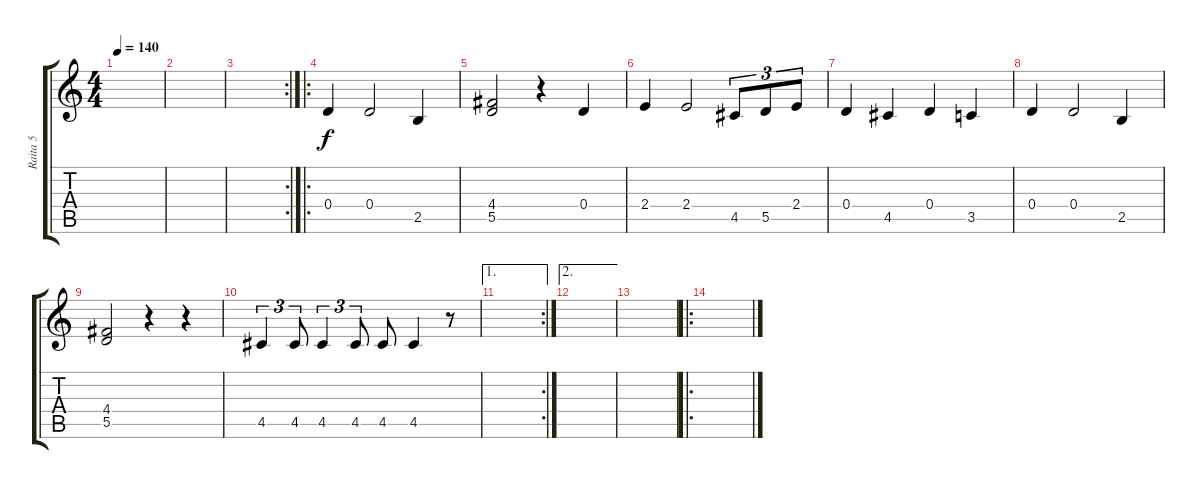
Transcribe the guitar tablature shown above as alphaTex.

\track ("Raita 5" "Raita 5") {instrument overdrivenguitar}
\staff {score tabs}
\tuning (E4 B3 G3 D3 A2 E2) {hide}
\ts (4 4)
\tempo 140
\clef g2
\ks c
|
|
\rc 2
|
\ro
0.4.4 0.4.2 2.5.4 |
(4.4 5.5).2 r.4 0.4.4 |
2.4.4 2.4.2 4.5.8{tu (3 2)} 5.5.8{tu (3 2)} 2.4.8{tu (3 2)} |
0.4.4 4.5.4 0.4.4 3.5.4 |
0.4.4 0.4.2 2.5.4 |
(4.4 5.5).2 r.4 r.4 |
4.5.4{tu (3 2)} 4.5.8{tu (3 2)} 4.5.4{tu (3 2)} 4.5.8{tu (3 2)} 4.5.8 4.5.4 r.8 |
\ae 1
\rc 2
|
\ae 2
|
|
\ro
